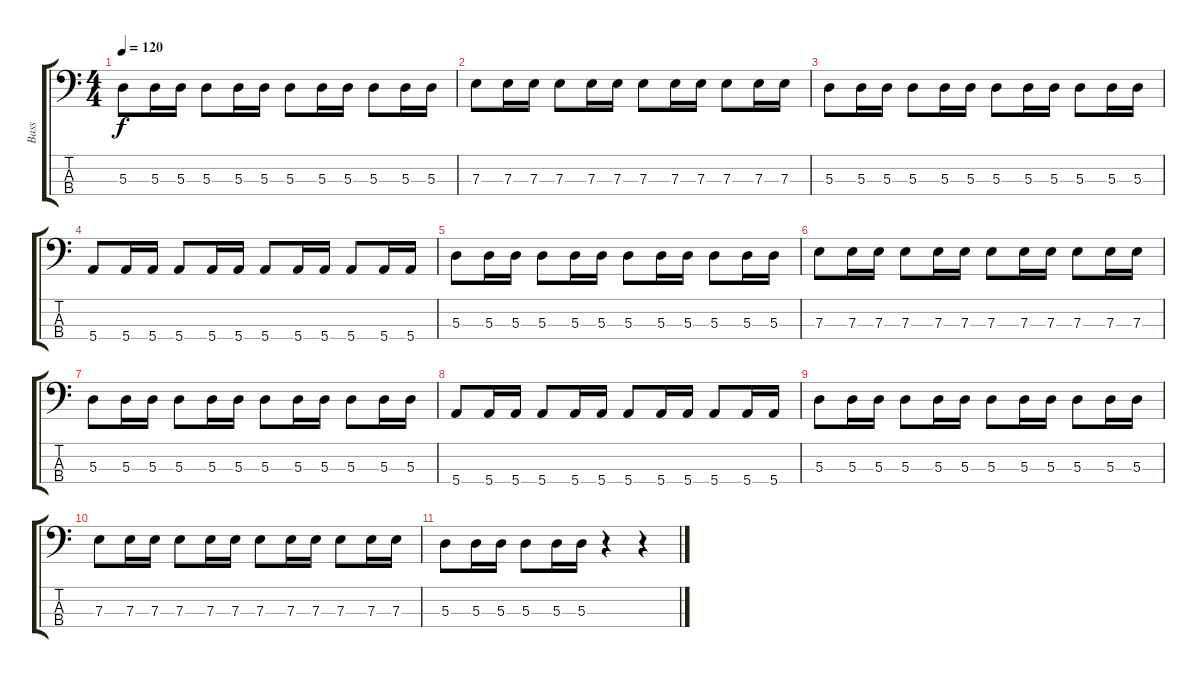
\track ("Bass" "Bass") {instrument synthbass2}
\staff {score tabs}
\tuning (G2 D2 A1 E1) {hide}
\ts (4 4)
\tempo 120
\clef f4
\ks c
5.3.8{dy f} 5.3.16 5.3.16 5.3.8 5.3.16 5.3.16 5.3.8 5.3.16 5.3.16 5.3.8 5.3.16 5.3.16 |
7.3.8 7.3.16 7.3.16 7.3.8 7.3.16 7.3.16 7.3.8 7.3.16 7.3.16 7.3.8 7.3.16 7.3.16 |
5.3.8 5.3.16 5.3.16 5.3.8 5.3.16 5.3.16 5.3.8 5.3.16 5.3.16 5.3.8 5.3.16 5.3.16 |
5.4.8 5.4.16 5.4.16 5.4.8 5.4.16 5.4.16 5.4.8 5.4.16 5.4.16 5.4.8 5.4.16 5.4.16 |
5.3.8 5.3.16 5.3.16 5.3.8 5.3.16 5.3.16 5.3.8 5.3.16 5.3.16 5.3.8 5.3.16 5.3.16 |
7.3.8 7.3.16 7.3.16 7.3.8 7.3.16 7.3.16 7.3.8 7.3.16 7.3.16 7.3.8 7.3.16 7.3.16 |
5.3.8 5.3.16 5.3.16 5.3.8 5.3.16 5.3.16 5.3.8 5.3.16 5.3.16 5.3.8 5.3.16 5.3.16 |
5.4.8 5.4.16 5.4.16 5.4.8 5.4.16 5.4.16 5.4.8 5.4.16 5.4.16 5.4.8 5.4.16 5.4.16 |
5.3.8 5.3.16 5.3.16 5.3.8 5.3.16 5.3.16 5.3.8 5.3.16 5.3.16 5.3.8 5.3.16 5.3.16 |
7.3.8 7.3.16 7.3.16 7.3.8 7.3.16 7.3.16 7.3.8 7.3.16 7.3.16 7.3.8 7.3.16 7.3.16 |
5.3.8 5.3.16 5.3.16 5.3.8 5.3.16 5.3.16 r.4 r.4
